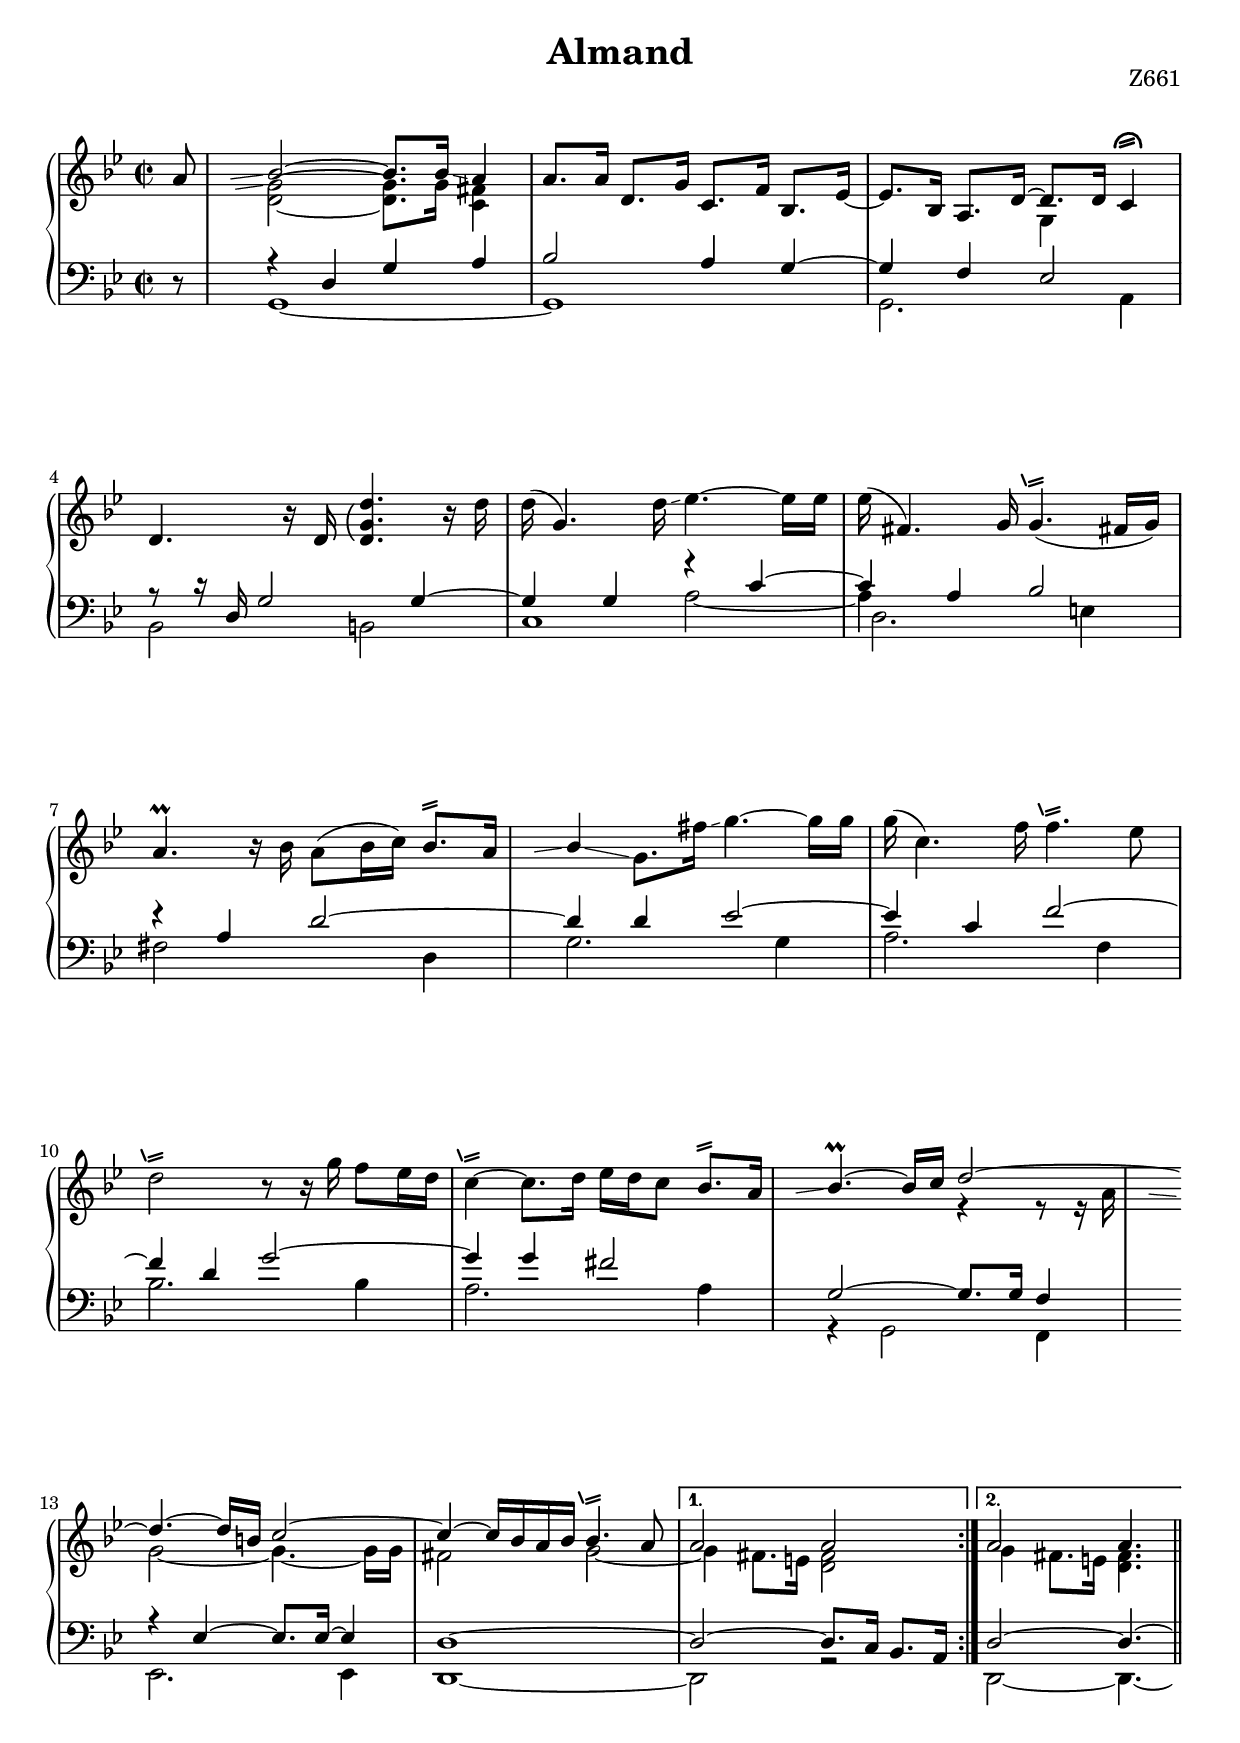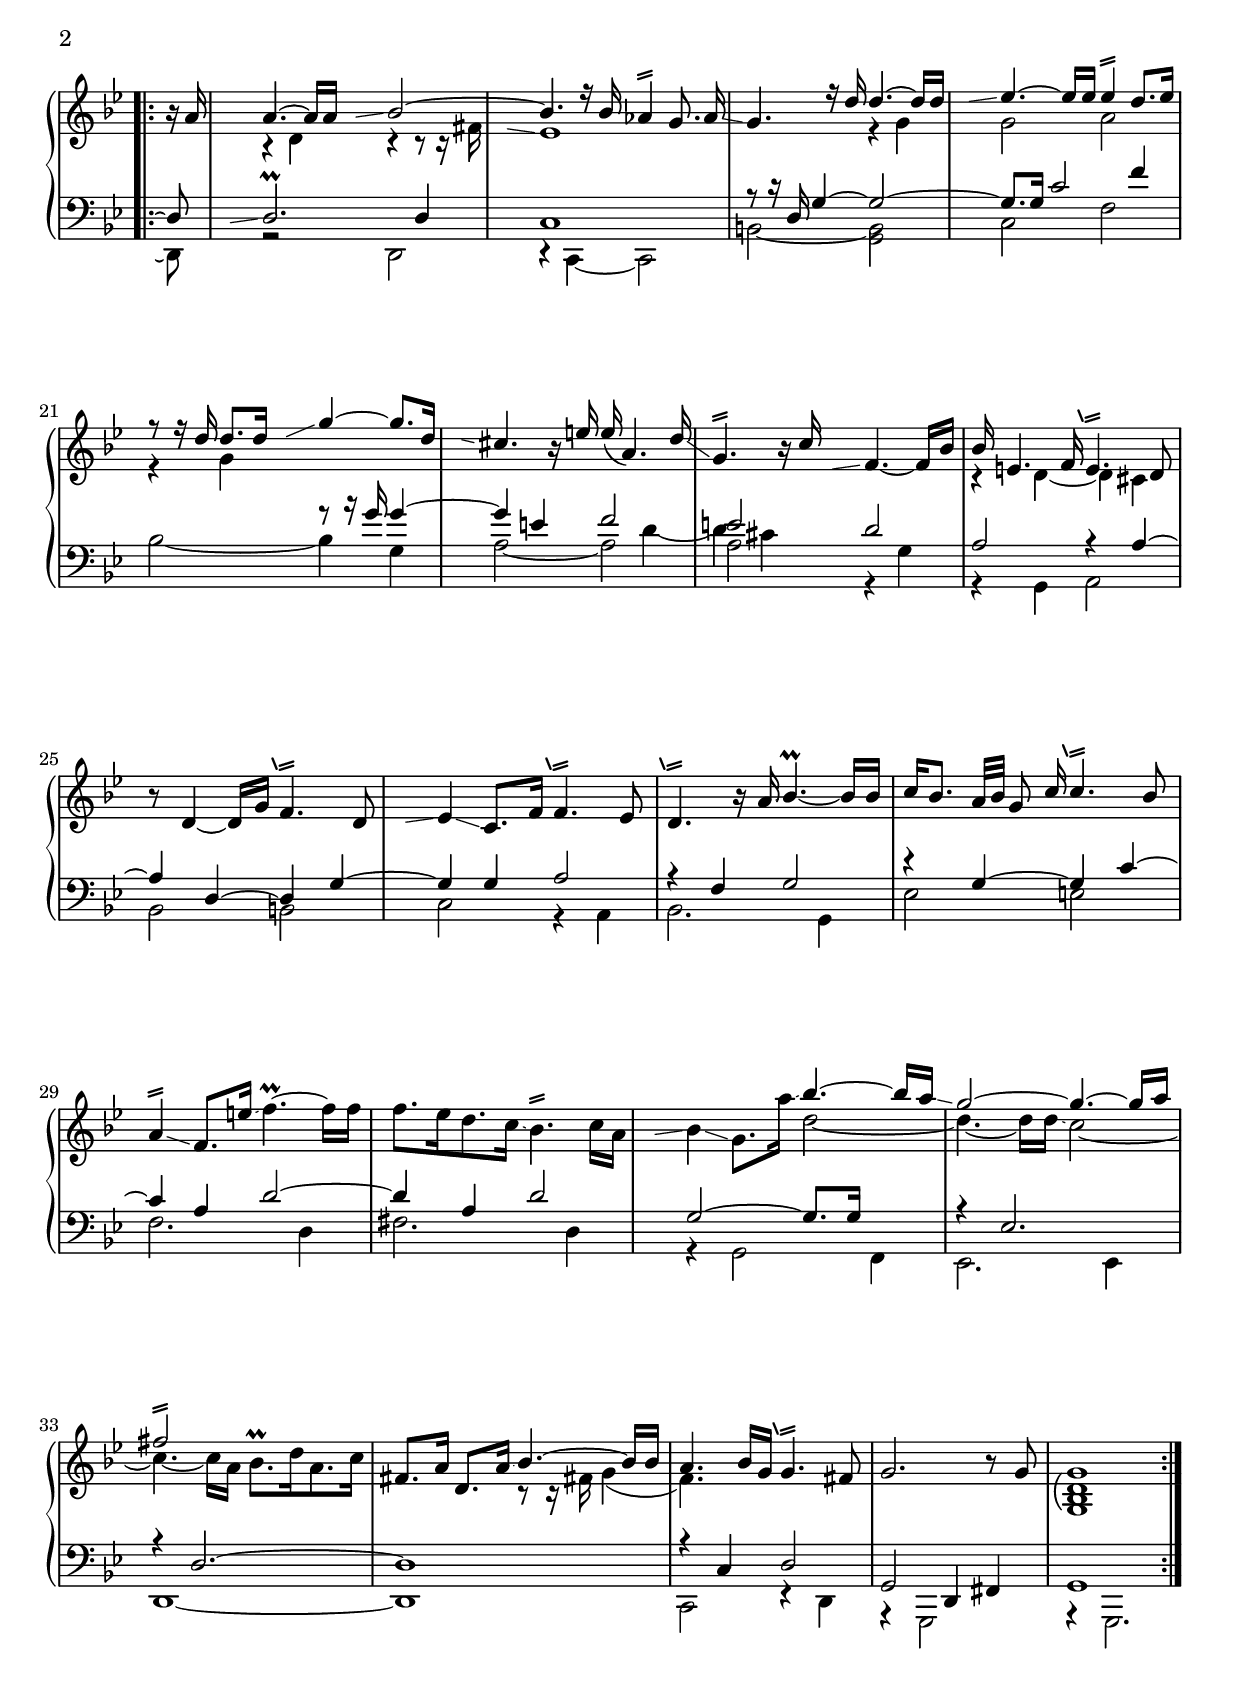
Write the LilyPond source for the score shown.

\version "2.18.2"

\include "../../include/tagline.ily"

cstr = \change Staff = "right"
cstl = \change Staff = "left"
shake = \markup { \path #.2 #'(
    (moveto 0 0)
    (lineto 1.3 .4)
    (moveto 0 .4)
    (lineto 1.3 .8)
    ) }

plainShake = \markup { \path #.2 #'(
    (moveto 0 0)
    (lineto 1.3 .4)
    (moveto 0 .4)
    (lineto 1.3 .8)
    (moveto -0.3 0.1)
    (lineto -0.7 1.1)
    ) }

shakeTurned = \markup { \path #.25 #'(
    (moveto 0 0)
    (lineto 1.3 .4)
    (moveto 0 .4)
    (lineto 1.3 .8)
    (moveto -0.5 0)
    (curveto -0.5 1.5 2 2 2 0)
    ) }

repeatGliss = #(define-music-function (parser location grace)
  (ly:pitch?)
  #{
    % the next two lines ensure the glissando is long enough
    % to be visible
    \once \override Glissando.springs-and-rods
      = #ly:spanner::set-spacing-rods
    \once \override Glissando.minimum-length = #4.5
    \once \hideNotes
    \grace $grace \glissando
  #})


\header {
  title = "Almand"
  opus = "Z661"
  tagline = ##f
}

global = {
  \key g \minor
  \time 2/2
  \override Staff.NoteCollision #'merge-differently-dotted = ##t
  \set Timing.beamExceptions = #'( (end . (((1 . 16) . (4 4 4 4)))) )
}

rightUp = \relative c'' {
  \global
  
  \partial 8
  \repeat volta 2 {
    a8
    \repeatGliss a \voiceOne bes2 ~ bes8. bes16\glissando a4
    \oneVoice a8. a16 d,8. g16 c,8. f16 bes,8. ees16 ~
    ees8. bes16 \voiceOne a8. d16 ~ d8. d16 c4^\shakeTurned
    
    \oneVoice d4. r16 d \arpeggioParenthesis <d g d'>4.\arpeggio r16 d'
    d( g,4.) d'16\glissando ees4. ~ ees16 ees
    ees( fis,4.) g16 g4.(^\plainShake fis!16 g)
    
    a4.-\prall r16 bes a8( bes16 c) bes8.^\shake a16
    \repeatGliss a \once \stemUp bes4\glissando g8. fis'16\glissando g4. ~ g16 g
    g16( c,4.) f16 f4.^\plainShake  ees8
    
    d2^\plainShake r8 r16 g f8 ees16 d
    c4^\plainShake  ~ c8. d16 ees d c8 bes8.^\shake a16
    \repeatGliss a \voiceOne bes4.-\prall ~ bes16 c d2 ~
    
    d4. ~ d16 b c2 ~
    c4 ~ c16 bes a bes bes4.^\plainShake a8 
  } \alternative {
    { a2 a }
    { a2 a4. }
  }
  
  \partial 8
  \repeat volta 2 {
    \oneVoice r16 a
    \voiceOne a4. ~ a16 a \repeatGliss a bes2 ~ 
    bes4. r16 bes aes4^\shake g8.\noBeam aes16\glissando
    g4. r16 d' d4. ~ d16 d
    \repeatGliss d ees4. ~ ees16 ees ees4^\shake d8. ees16
    
    r8 r16 d d8. d16 \repeatGliss d g4 ~ g8. d16
    \oneVoice \stemUp \repeatGliss d cis4. 
    %\once \override Glissando.springs-and-rods = #ly:spanner::set-spacing-rods
    %\once \override Glissando.minimum-length = #5
    %\once \hideNotes
    %\grace d \glissando cis4
    
    r16 e e( a,4.) d16\glissando
    g,4.^\shake r16 c \repeatGliss e, f4. ~ f16 bes
    \stemNeutral \voiceOne bes e,4. f16 e4.^\plainShake d8
    
    \oneVoice r8 d4 ~ d16 g f4.^\plainShake d8
    \repeatGliss d ees4\glissando c8. f16 f4.^\plainShake ees8
    d4.^\plainShake r16 a'\glissando \stemUp bes4.-\prall ~ bes16 bes
    c bes8. a32[ bes] g8\noBeam c16 c4.^\plainShake bes8
    
    a4^\shake\glissando f8. e'16\glissando \oneVoice f4.-\prall ~ f16 f
    f8.[ ees16 d8. c16\glissando] bes4.^\shake c16 a
    \repeatGliss a bes4\glissando g8. a'16\glissando \voiceOne bes4. ~ bes16 a\glissando
    g2 ~ g4. ~ g16 a
    
    fis2^\shake s2
    fis,8. a16 d,8. a'16\glissando bes4. ~ bes16 bes
    a4. bes16 g g4.^\plainShake fis8
    \oneVoice g2. r8 g
    \arpeggioParenthesis <g, bes d g>1\arpeggio
  }
}

rightDown = \relative c' {
  \global
  
  \partial 8
  \repeat volta 2 {
    s8 \stemDown
    \repeatGliss f \stemDown <g d>2 ~ q8. g16 <c, fis>4
    s1 s2 g4 s
    
    s1*8 s2
    \voiceTwo r4 r8 r16 a'
    
    \repeatGliss a g2 ~ g4. ~ g16 g
    fis2 g ~
  } \alternative {
    { g4 fis8. e16 <d fis>2 }
    { g4 fis8. e16 <d fis>4. }
  }
  
  \partial 8
  \repeat volta 2 {
    s8
    r4 d r r8 r16 fis
    \repeatGliss f ees1
    s2 r4 g
    g2 a
    
    r4 g s2
    s2 \cstl \voiceFour s4 d ~ 
    d cis s2
    \cstr \voiceTwo r4 d4 ~ d cis
    
    s1 s1 s1 s1
    s1 s1 s2
    d'2 ~ 
    d4. ~ d16 d\glissando c2 ~
    
    c4. ~ c16 a bes8.[^\prall d16 a8. c16]
    s2 r8 r16 fis,! g4(
    f4.) s8 s2
    s1 
    s1
  }
}

leftUp = \relative c {
  \global
  
  \partial 8
  \repeat volta 2 {
    r8 \voiceOne 
    r4  d g a
    bes2 a4 g ~
    g f ees2
    
    r8 r16 d g2 g4 ~
    g g <<{ \voiceOne r4 c ~ c } 
      \new Voice { \voiceTwo a2 ~ a4 }>>
    a4 bes2
    
    r4 a d2 ~
    d4 d ees2 ~
    ees4 c f2 ~
    
    f4 d g2 ~ 
    g4 g fis2 
    g,2 ~ g8. g16 f4
    
    r4 ees ~ ees8. ees16 ~ ees4
    d1 ~
  } \alternative {
    { d2 ~ d8. c16 bes8. a16 }
    { d2 ~ d4. ~ }
  }
  
  \partial 8
  \repeat volta 2 {
    d8
    \repeatGliss c d2.-\prall d4
    c1
    r8 r16 d g4 ~ g2 ~
    g8. g16 c2 f4
    
    s2 r8 r16 g g4 ~
    g e f2
    e d
    a r4 a ~
    
    a d, ~ d g ~
    g g a2
    r4 f g2
    r4 g ~ g c ~
    
    c a d2 ~ 
    d4 a d2
    g,2 ~ g8. g16 s4
    r ees2.
    
    r4 d2. ~ 
    d1
    r4 c d2
    g, d4 fis
    g1
  }
}

leftDown = \relative c {
  \global
  
  \partial 8
  \repeat volta 2 {
    \voiceTwo s8 
    g1 ~ g g2. a4
    
    bes2 b 
    c1 \voiceFour \once \override NoteColumn.force-hshift = #1 d2. \voiceTwo e4
    
    fis2 s4 d
    g2. g4
    a2. f4
    
    bes2. bes4
    a2. a4
    r4 g,2 f4
    
    ees2. ees4
    d1 ~ 
  } \alternative {
    { d2 r2 }
    { d2 ~ d4. ~}
  }
  
  \partial 8
  \repeat volta 2 {
    d8
    r2 d
    r4 c ~ c2
    b' ~ <g b>
    c f
    
    bes ~ bes4 g
    a2 ~ a
    a r4 g
    r g, a2
    
    bes b
    c r4 a
    bes2. g4
    ees'2 e
    
    f2. d4
    fis2. d4
    r4 g,2 f4
    ees2. ees4
    
    d1 ~
    d
    c2 r4 d 
    r g,2 s4
    r g2.
  }
}

breaks = {
  \partial 8
  \repeat volta 2 {
    s8 s1 \noBreak s1 \noBreak s1 \break
    s1 \noBreak s1 \noBreak s1 \break
    s1 \noBreak s1 \noBreak s1 \break
    s1 \noBreak s1 \noBreak s1 \break
    s1 \noBreak s1 \noBreak
  } \alternative {
    { s1 }
    { s2 s4. }
  } \pageBreak
  
  \partial 8
  \repeat volta 2 {
    s8 s1 \noBreak s1 \noBreak s1 \noBreak s1 \break
    s1 \noBreak s1 \noBreak s1 \noBreak s1 \break
    s1 \noBreak s1 \noBreak s1 \noBreak s1 \break
    s1 \noBreak s1 \noBreak s1 \noBreak s1 \break
    s1 \noBreak s1 \noBreak s1 \noBreak s1 \noBreak s1 \break
  }
}

\score {
  \new PianoStaff <<
    \new Staff = "right" {
      << 
        \breaks
        \new Voice { \rightUp }
        \new Voice { \rightDown }
      >>
    }
    \new Staff = "left" { 
      <<
        \breaks 
        \new Voice { \clef bass \leftUp }
        \new Voice { \leftDown }
      >>
    }
  >>
  \layout { indent = 0 }
}
